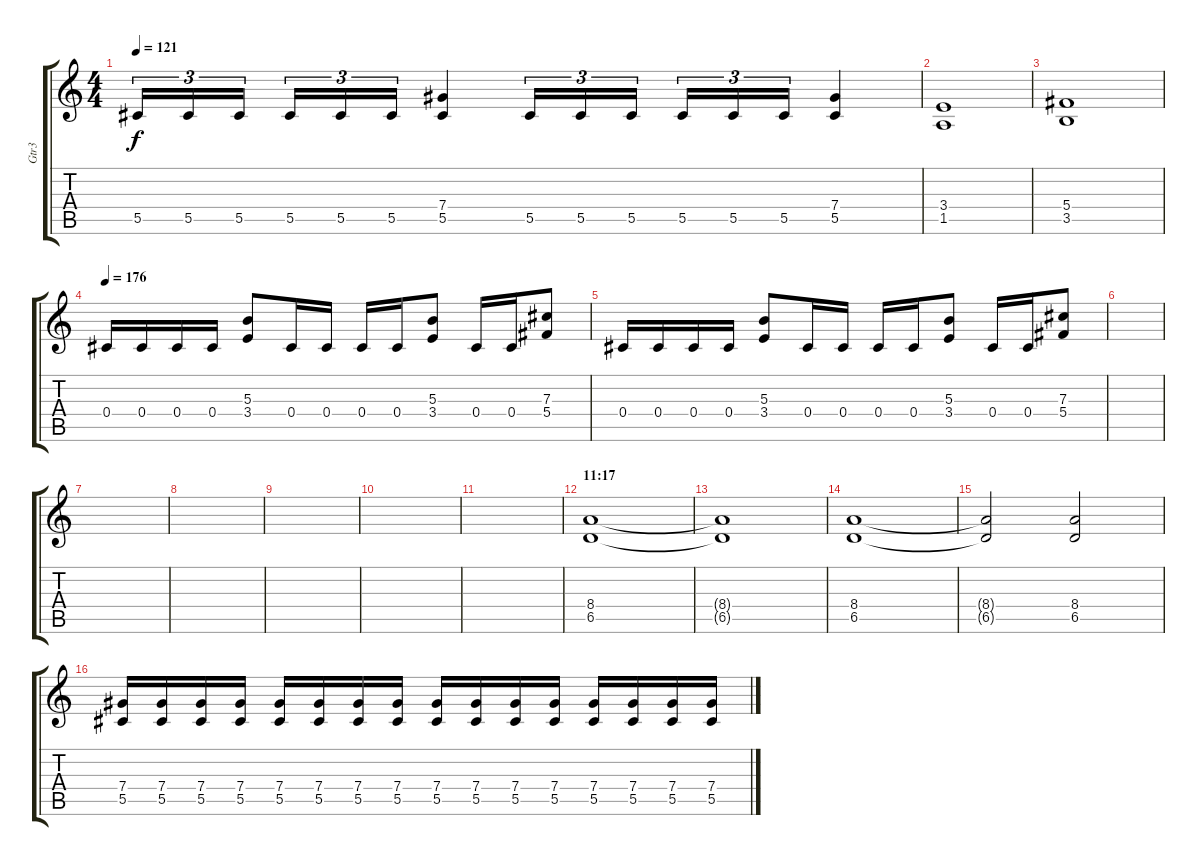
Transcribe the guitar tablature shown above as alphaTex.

\track ("Gtr3" "Gtr3") {instrument overdrivenguitar}
\staff {score tabs}
\tuning (Eb4 Bb3 Gb3 Db3 Ab2 Eb2) {hide}
\ts (4 4)
\tempo 121
\clef g2
\ks c
5.5.16{tu (3 2) dy f} 5.5.16{tu (3 2)} 5.5.16{tu (3 2) beam splitsecondary} 5.5.16{tu (3 2)} 5.5.16{tu (3 2)} 5.5.16{tu (3 2)} (7.4 5.5).4 5.5.16{tu (3 2)} 5.5.16{tu (3 2)} 5.5.16{tu (3 2) beam splitsecondary} 5.5.16{tu (3 2)} 5.5.16{tu (3 2)} 5.5.16{tu (3 2)} (7.4 5.5).4 |
(3.4 1.5).1 |
(5.4 3.5).1 |
\tempo 176
0.4.16 0.4.16 0.4.16 0.4.16 (5.3 3.4).8 0.4.16 0.4.16 0.4.16 0.4.16 (5.3 3.4).8 0.4.16 0.4.16 (7.3 5.4).8 |
0.4.16 0.4.16 0.4.16 0.4.16 (5.3 3.4).8 0.4.16 0.4.16 0.4.16 0.4.16 (5.3 3.4).8 0.4.16 0.4.16 (7.3 5.4).8 |
|
|
|
|
|
|
\section ("" "11:17")
(8.4 6.5).1 |
(8.4{t} 6.5{t}).1 |
(8.4 6.5).1 |
(8.4{t} 6.5{t}).2 (8.4 6.5).2 |
(7.4 5.5).16 (7.4 5.5).16 (7.4 5.5).16 (7.4 5.5).16 (7.4 5.5).16 (7.4 5.5).16 (7.4 5.5).16 (7.4 5.5).16 (7.4 5.5).16 (7.4 5.5).16 (7.4 5.5).16 (7.4 5.5).16 (7.4 5.5).16 (7.4 5.5).16 (7.4 5.5).16 (7.4 5.5).16
